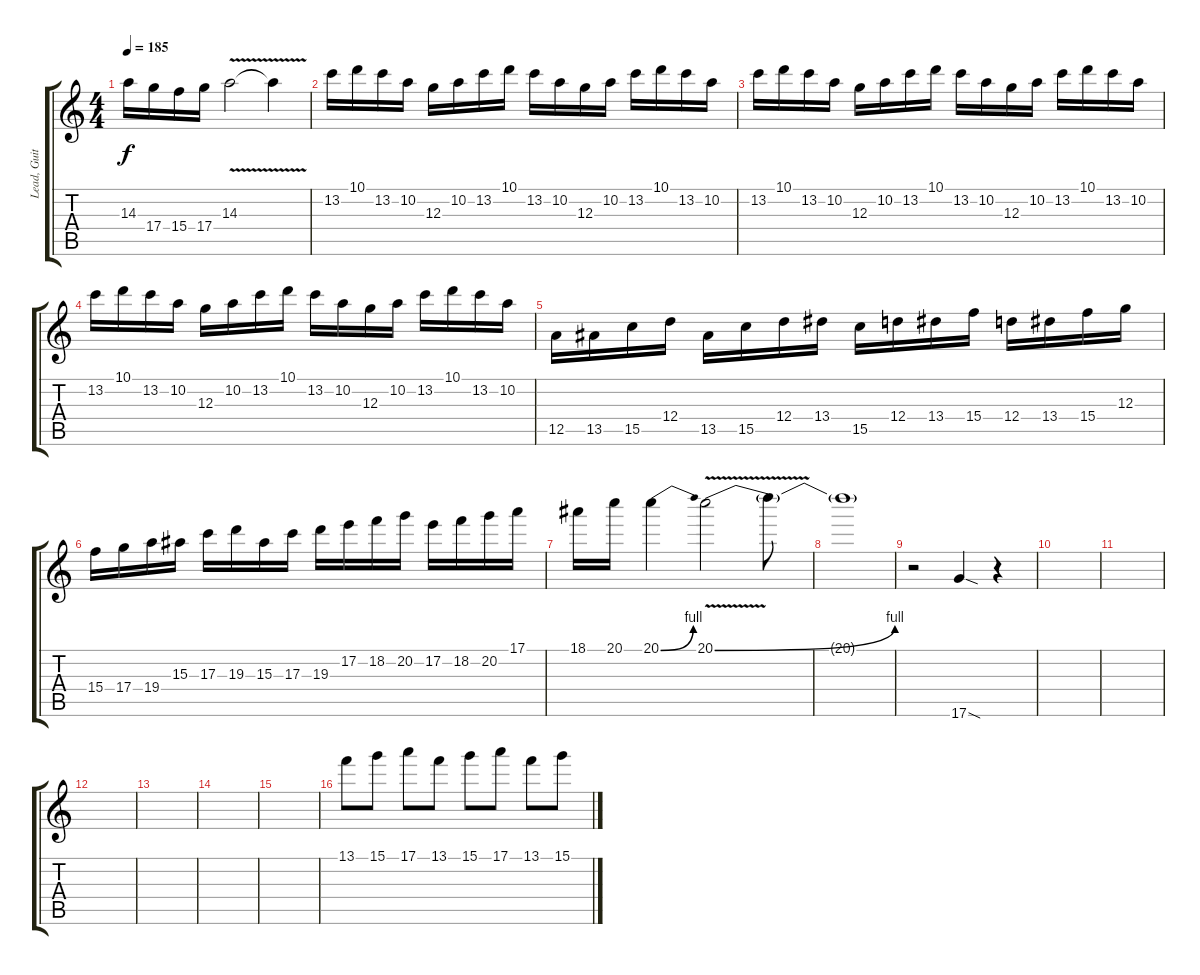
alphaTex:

\track ("Lead, Guitar Solo" "Lead, Guit") {instrument distortionguitar}
\staff {score tabs}
\tuning (E4 B3 G3 D3 A2 D2) {hide}
\ts (4 4)
\tempo 185
\clef g2
\ks c
14.3.16{dy f} 17.4.16 15.4.16 17.4.16 14.3{v}.2 14.3{t}.4 |
13.2.16 10.1.16 13.2.16 10.2.16 12.3.16 10.2.16 13.2.16 10.1.16 13.2.16 10.2.16 12.3.16 10.2.16 13.2.16 10.1.16 13.2.16 10.2.16 |
13.2.16 10.1.16 13.2.16 10.2.16 12.3.16 10.2.16 13.2.16 10.1.16 13.2.16 10.2.16 12.3.16 10.2.16 13.2.16 10.1.16 13.2.16 10.2.16 |
13.2.16 10.1.16 13.2.16 10.2.16 12.3.16 10.2.16 13.2.16 10.1.16 13.2.16 10.2.16 12.3.16 10.2.16 13.2.16 10.1.16 13.2.16 10.2.16 |
12.5.16 13.5.16 15.5.16 12.4.16 13.5.16 15.5.16 12.4.16 13.4.16 15.5.16 12.4.16 13.4.16 15.4.16 12.4.16 13.4.16 15.4.16 12.3.16 |
15.4.16 17.4.16 19.4.16 15.3.16 17.3.16 19.3.16 15.3.16 17.3.16 19.3.16 17.2.16 18.2.16 20.2.16 17.2.16 18.2.16 20.2.16 17.1.16 |
18.1.16 20.1.16 20.1{be (bend 0 0 60 4)}.4 20.1{be (bend 0 0 60 4) v}.2 20.1{t}.8 |
20.1{t}.1 |
r.2 17.6{sod}.4 r.4 |
|
|
|
|
|
|
13.1.8 15.1.8 17.1.8 13.1.8 15.1.8 17.1.8 13.1.8 15.1.8
